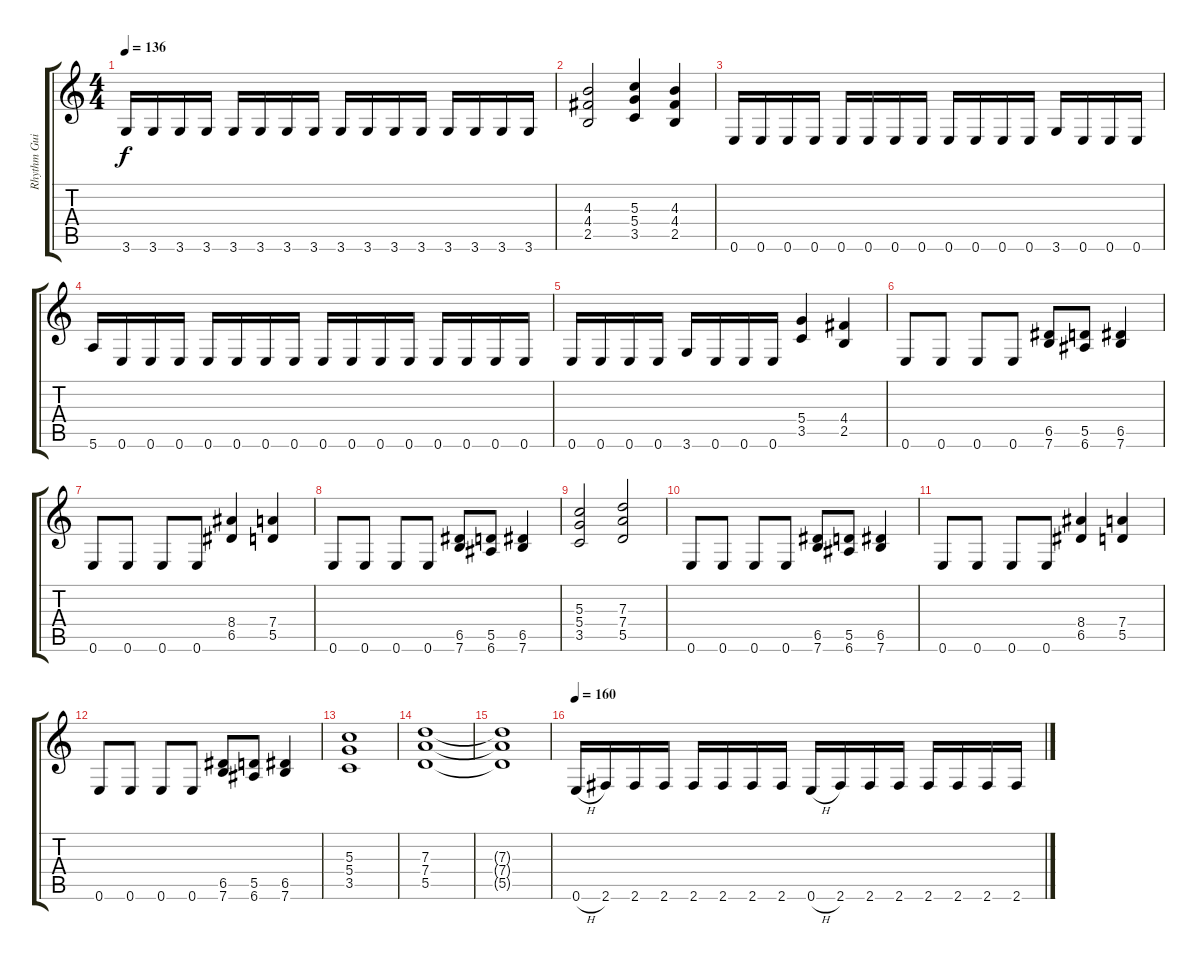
\track ("Rhythm Guitar" "Rhythm Gui") {instrument overdrivenguitar}
\staff {score tabs}
\tuning (E4 B3 G3 D3 A2 E2) {hide}
\ts (4 4)
\tempo 136
\clef g2
\ks c
3.6.16{dy f} 3.6.16 3.6.16 3.6.16 3.6.16 3.6.16 3.6.16 3.6.16 3.6.16 3.6.16 3.6.16 3.6.16 3.6.16 3.6.16 3.6.16 3.6.16 |
(4.3 4.4 2.5).2 (5.3 5.4 3.5).4 (4.3 4.4 2.5).4 |
0.6.16 0.6.16 0.6.16 0.6.16 0.6.16 0.6.16 0.6.16 0.6.16 0.6.16 0.6.16 0.6.16 0.6.16 3.6.16 0.6.16 0.6.16 0.6.16 |
5.6.16 0.6.16 0.6.16 0.6.16 0.6.16 0.6.16 0.6.16 0.6.16 0.6.16 0.6.16 0.6.16 0.6.16 0.6.16 0.6.16 0.6.16 0.6.16 |
0.6.16 0.6.16 0.6.16 0.6.16 3.6.16 0.6.16 0.6.16 0.6.16 (5.4 3.5).4 (4.4 2.5).4 |
0.6.8 0.6.8 0.6.8 0.6.8 (6.5 7.6).8 (5.5 6.6).8 (6.5 7.6).4 |
0.6.8 0.6.8 0.6.8 0.6.8 (8.4 6.5).4 (7.4 5.5).4 |
0.6.8 0.6.8 0.6.8 0.6.8 (6.5 7.6).8 (5.5 6.6).8 (6.5 7.6).4 |
(5.3 5.4 3.5).2 (7.3 7.4 5.5).2 |
0.6.8 0.6.8 0.6.8 0.6.8 (6.5 7.6).8 (5.5 6.6).8 (6.5 7.6).4 |
0.6.8 0.6.8 0.6.8 0.6.8 (8.4 6.5).4 (7.4 5.5).4 |
0.6.8 0.6.8 0.6.8 0.6.8 (6.5 7.6).8 (5.5 6.6).8 (6.5 7.6).4 |
(5.3 5.4 3.5).1 |
(7.3 7.4 5.5).1 |
(7.3{t} 7.4{t} 5.5{t}).1 |
\tempo 160
0.6{h}.16 2.6.16 2.6.16 2.6.16 2.6.16 2.6.16 2.6.16 2.6.16 0.6{h}.16 2.6.16 2.6.16 2.6.16 2.6.16 2.6.16 2.6.16 2.6.16
